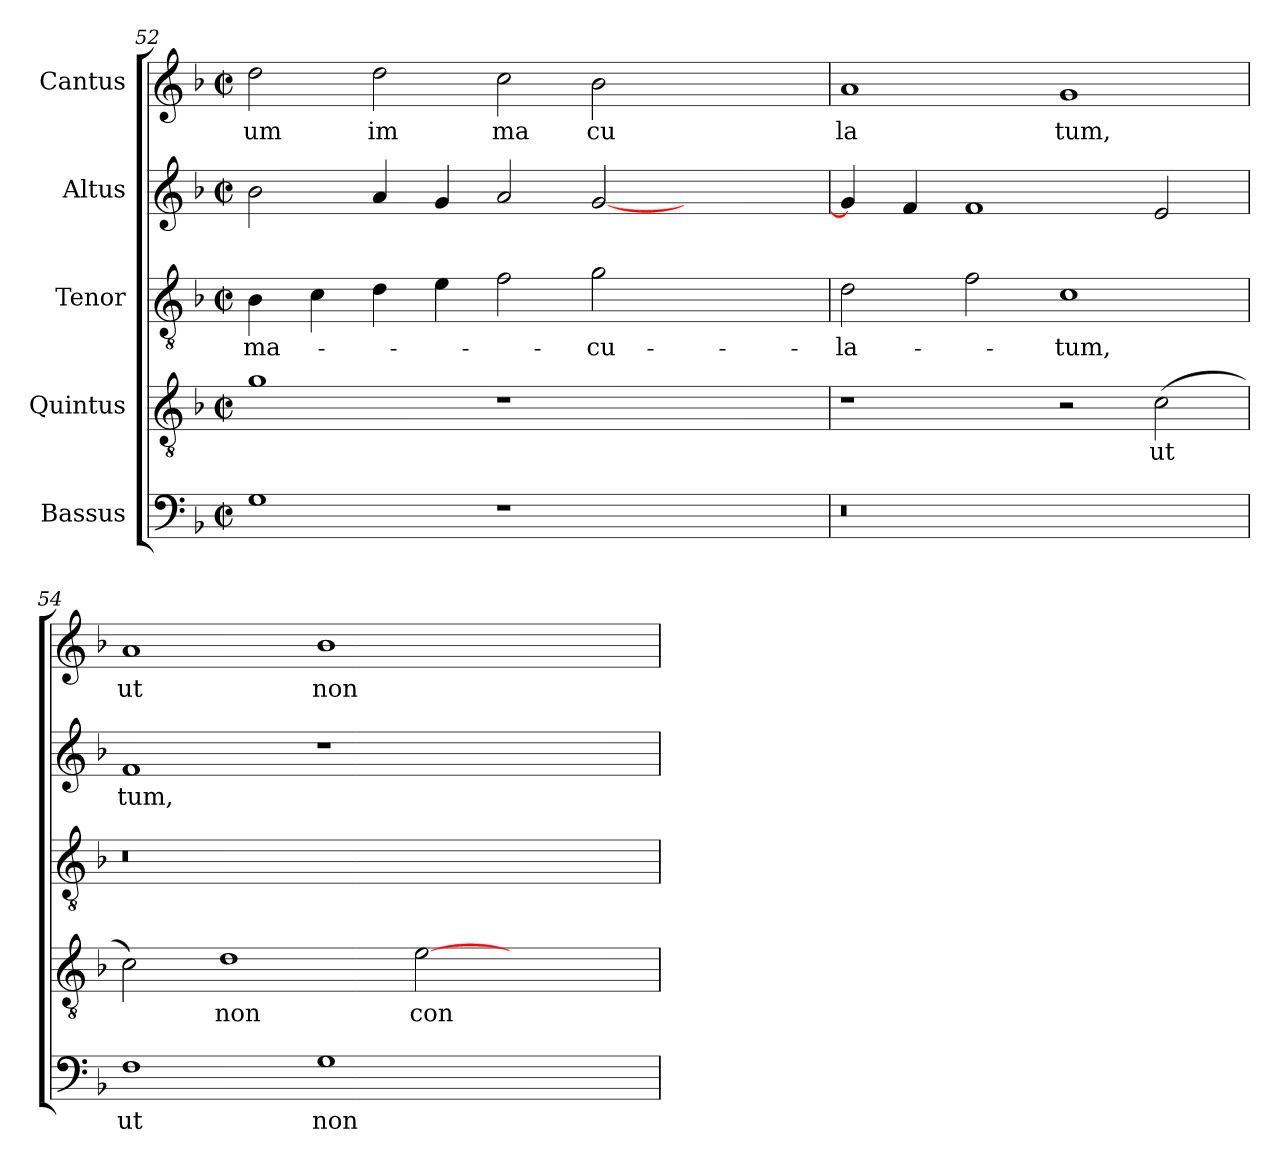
**kern	**text	**kern	**text	**kern	**text	**kern	**text	**kern	**text
*part5	*part5	*part4	*part4	*part3	*part3	*part2	*part2	*part1	*part1
*staff5	*staff5	*staff4	*staff4	*staff3	*staff3	*staff2	*staff2	*staff1	*staff1
*I"Bassus	*	*I"Quintus	*	*I"Tenor	*	*I"Altus	*	*I"Cantus	*
*clefF4	*	*clefGv2	*	*clefGv2	*	*clefG2	*	*clefG2	*
*k[b-]	*	*k[b-]	*	*k[b-]	*	*k[b-]	*	*k[b-]	*
*F:	*	*F:	*	*F:	*	*F:	*	*F:	*
*M2/2	*	*M2/2	*	*M2/2	*	*M2/2	*	*M2/2	*
*met(c|)	*	*met(c|)	*	*met(c|)	*	*met(c|)	*	*met(c|)	*
=52	=52	=52	=52	=52	=52	=52	=52	=52	=52
!	!	!	!	!	!LO:LY:b	!	!	!	!LO:LY:b:cj
1G	.	1g	.	4B-\	-ma-	2b-\	.	2dd\	um
.	.	.	.	4c\	.	.	.	.	.
!	!	!	!	!	!	!	!	!	!LO:LY:b:cj
.	.	.	.	4d\	.	4a/	.	2dd\	im
.	.	.	.	4e\	.	4g/	.	.	.
!LO:N:vis=1	!	!LO:N:vis=1	!	!	!	!	!	!	!LO:LY:b:cj
0r	.	0r	.	2f\	.	2a/	.	2cc\	ma
!	!	!	!	!	!LO:LY:b:cj	!	!	!	!LO:LY:b:cj
.	.	.	.	2g\	-cu-	[<2g/	.	2b-\	cu
.	.	.	.	1ryy	.	1ryy	.	1ryy	.
=53	=53	=53	=53	=53	=53	=53	=53	=53	=53
!	!	!	!	!	!LO:LY:b:cj	!	!	!	!LO:LY:b:cj
0r	.	1r	.	2d\	-la-	4g/]	.	1a	la
.	.	.	.	.	.	4f/	.	.	.
.	.	.	.	2f\	.	1f	.	.	.
!	!	!	!	!	!LO:LY:b:cj	!	!	!	!LO:LY:b:cj
.	.	2r	.	1c	-tum,	.	.	1g	tum,
!	!	!	!LO:LY:b:cj	!	!	!	!	!	!
.	.	(>2c\	ut	.	.	2e/	.	.	.
=54	=54	=54	=54	=54	=54	=54	=54	=54	=54
!	!LO:LY:b:cj	!	!	!	!	!	!LO:LY:b:cj	!	!LO:LY:b:cj
1F	ut	2c\)	.	0r	.	1f	tum,	1a	ut
!	!	!	!LO:LY:b:cj	!	!	!	!	!	!
.	.	1d	non	.	.	.	.	.	.
!	!LO:LY:b:cj	!	!	!	!	!LO:N:vis=1	!	!	!LO:LY:b:cj
1G	non	.	.	.	.	0r	.	1b-	non
!	!	!	!LO:LY:b	!	!	!	!	!	!
.	.	[>2e\	con	.	.	.	.	.	.
1ryy	.	1ryy	.	1ryy	.	.	.	1ryy	.
=	=	=	=	=	=	=	=	=	=
*-	*-	*-	*-	*-	*-	*-	*-	*-	*-
